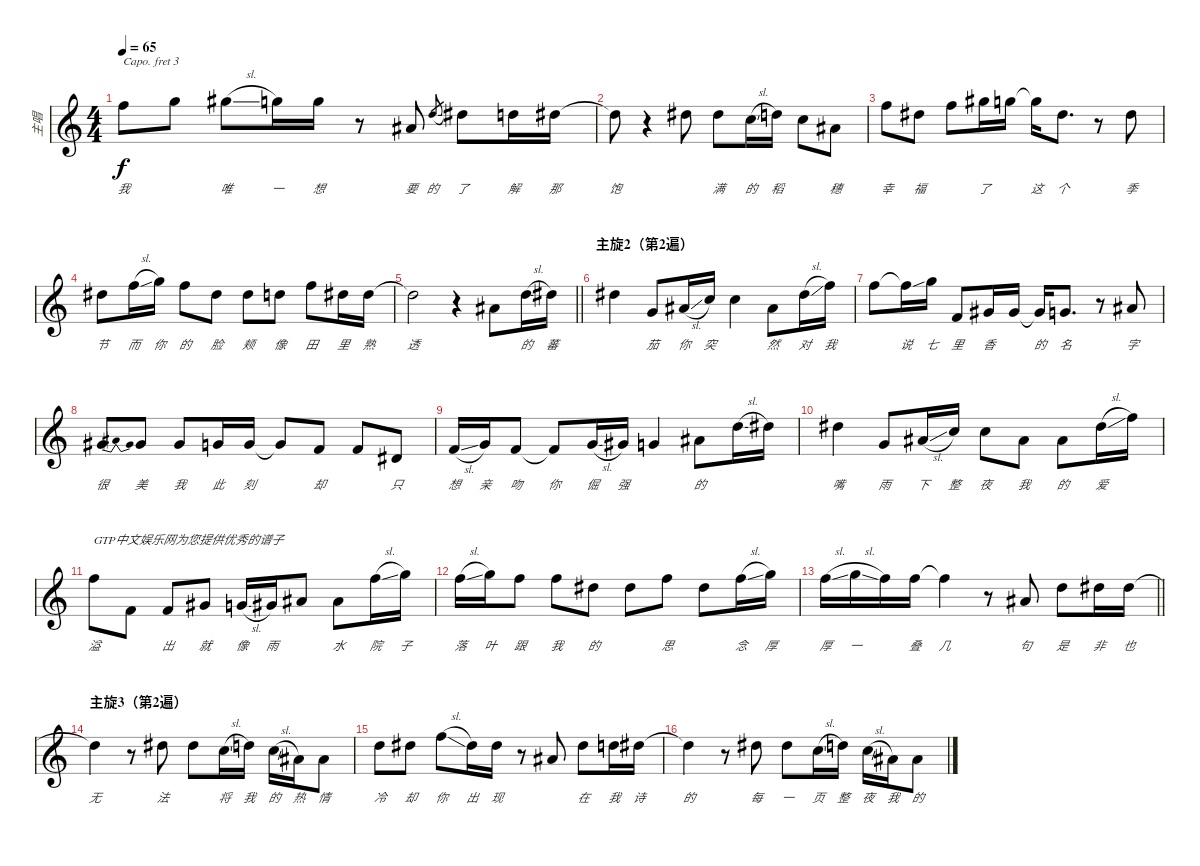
\track ("主唱" "主唱") {instrument lead3calliope}
\staff {score}
\capo 3
\tuning (E4 B3 G3 D3 A2 E2) {hide}
\ts (4 4)
\tempo 65
\clef g2
\ks c
10.1.8{lyrics (0 "我") lyrics (1 "") lyrics (2 "") lyrics (3 "") lyrics (4 "") dy f} 12.1.8{lyrics (0 "") lyrics (1 "") lyrics (2 "") lyrics (3 "") lyrics (4 "")} 13.1{sl}.8{lyrics (0 "唯") lyrics (1 "") lyrics (2 "") lyrics (3 "") lyrics (4 "")} 12.1.16{lyrics (0 "一") lyrics (1 "") lyrics (2 "") lyrics (3 "") lyrics (4 "")} 12.1.16{lyrics (0 "想") lyrics (1 "") lyrics (2 "") lyrics (3 "") lyrics (4 "")} r.8 12.3.8{lyrics (0 "要") lyrics (1 "") lyrics (2 "") lyrics (3 "") lyrics (4 "")} 12.2{sl}.8{lyrics (0 "的") lyrics (1 "") lyrics (2 "") lyrics (3 "") lyrics (4 "") gr} 13.2.8{lyrics (0 "了") lyrics (1 "") lyrics (2 "") lyrics (3 "") lyrics (4 "")} 12.2.16{lyrics (0 "解") lyrics (1 "") lyrics (2 "") lyrics (3 "") lyrics (4 "")} 13.2.16{lyrics (0 "那") lyrics (1 "") lyrics (2 "") lyrics (3 "") lyrics (4 "")} |
13.2{t}.8{lyrics (0 "饱") lyrics (1 "") lyrics (2 "") lyrics (3 "") lyrics (4 "")} r.4 13.2.8{lyrics (0 "") lyrics (1 "") lyrics (2 "") lyrics (3 "") lyrics (4 "")} 13.2.8{lyrics (0 "满") lyrics (1 "") lyrics (2 "") lyrics (3 "") lyrics (4 "")} 10.2{sl}.16{lyrics (0 "的") lyrics (1 "") lyrics (2 "") lyrics (3 "") lyrics (4 "")} 12.2.16{lyrics (0 "稻") lyrics (1 "") lyrics (2 "") lyrics (3 "") lyrics (4 "")} 10.2.8{lyrics (0 "") lyrics (1 "") lyrics (2 "") lyrics (3 "") lyrics (4 "")} 12.3.8{lyrics (0 "穗") lyrics (1 "") lyrics (2 "") lyrics (3 "") lyrics (4 "")} |
10.1.8{lyrics (0 "幸") lyrics (1 "") lyrics (2 "") lyrics (3 "") lyrics (4 "")} 8.1.8{lyrics (0 "福") lyrics (1 "") lyrics (2 "") lyrics (3 "") lyrics (4 "")} 10.1.8{lyrics (0 "") lyrics (1 "") lyrics (2 "") lyrics (3 "") lyrics (4 "")} 13.1.16{lyrics (0 "了") lyrics (1 "") lyrics (2 "") lyrics (3 "") lyrics (4 "")} 12.1.16{lyrics (0 "") lyrics (1 "") lyrics (2 "") lyrics (3 "") lyrics (4 "")} 12.1{t}.16{lyrics (0 "这") lyrics (1 "") lyrics (2 "") lyrics (3 "") lyrics (4 "")} 13.2.8{d lyrics (0 "个") lyrics (1 "") lyrics (2 "") lyrics (3 "") lyrics (4 "")} r.8 13.2.8{lyrics (0 "季") lyrics (1 "") lyrics (2 "") lyrics (3 "") lyrics (4 "")} |
13.2.8{lyrics (0 "节") lyrics (1 "") lyrics (2 "") lyrics (3 "") lyrics (4 "")} 10.1{sl}.16{lyrics (0 "而") lyrics (1 "") lyrics (2 "") lyrics (3 "") lyrics (4 "")} 12.1.16{lyrics (0 "你") lyrics (1 "") lyrics (2 "") lyrics (3 "") lyrics (4 "")} 10.1.8{lyrics (0 "的") lyrics (1 "") lyrics (2 "") lyrics (3 "") lyrics (4 "")} 8.1.8{lyrics (0 "脸") lyrics (1 "") lyrics (2 "") lyrics (3 "") lyrics (4 "")} 8.1.8{lyrics (0 "颊") lyrics (1 "") lyrics (2 "") lyrics (3 "") lyrics (4 "")} 7.1.8{lyrics (0 "像") lyrics (1 "") lyrics (2 "") lyrics (3 "") lyrics (4 "")} 10.1.8{lyrics (0 "田") lyrics (1 "") lyrics (2 "") lyrics (3 "") lyrics (4 "")} 8.1.16{lyrics (0 "里") lyrics (1 "") lyrics (2 "") lyrics (3 "") lyrics (4 "")} 8.1.16{lyrics (0 "熟") lyrics (1 "") lyrics (2 "") lyrics (3 "") lyrics (4 "")} |
\barLineRight lightlight
8.1{t}.2{lyrics (0 "透") lyrics (1 "") lyrics (2 "") lyrics (3 "") lyrics (4 "")} r.4 3.1.8{lyrics (0 "") lyrics (1 "") lyrics (2 "") lyrics (3 "") lyrics (4 "")} 7.1{sl}.16{lyrics (0 "的") lyrics (1 "") lyrics (2 "") lyrics (3 "") lyrics (4 "")} 8.1.16{lyrics (0 "蕃") lyrics (1 "") lyrics (2 "") lyrics (3 "") lyrics (4 "")} |
\section ("" "主旋2（第2遍）")
8.1.4{lyrics (0 "") lyrics (1 "") lyrics (2 "") lyrics (3 "") lyrics (4 "")} 9.3.8{lyrics (0 "茄") lyrics (1 "") lyrics (2 "") lyrics (3 "") lyrics (4 "")} 8.2{sl}.16{lyrics (0 "你") lyrics (1 "") lyrics (2 "") lyrics (3 "") lyrics (4 "")} 10.2.16{lyrics (0 "突") lyrics (1 "") lyrics (2 "") lyrics (3 "") lyrics (4 "")} 10.2.4{lyrics (0 "") lyrics (1 "") lyrics (2 "") lyrics (3 "") lyrics (4 "")} 8.2.8{lyrics (0 "然") lyrics (1 "") lyrics (2 "") lyrics (3 "") lyrics (4 "")} 8.1{sl}.16{lyrics (0 "对") lyrics (1 "") lyrics (2 "") lyrics (3 "") lyrics (4 "")} 10.1.16{lyrics (0 "我") lyrics (1 "") lyrics (2 "") lyrics (3 "") lyrics (4 "")} |
10.1.8{lyrics (0 "") lyrics (1 "") lyrics (2 "") lyrics (3 "") lyrics (4 "")} 10.1{ss t}.16{lyrics (0 "说") lyrics (1 "") lyrics (2 "") lyrics (3 "") lyrics (4 "")} 12.1.16{lyrics (0 "七") lyrics (1 "") lyrics (2 "") lyrics (3 "") lyrics (4 "")} 7.3.8{lyrics (0 "里") lyrics (1 "") lyrics (2 "") lyrics (3 "") lyrics (4 "")} 6.2.16{lyrics (0 "香") lyrics (1 "") lyrics (2 "") lyrics (3 "") lyrics (4 "")} 6.2.16{lyrics (0 "") lyrics (1 "") lyrics (2 "") lyrics (3 "") lyrics (4 "")} 6.2{t}.16{lyrics (0 "的") lyrics (1 "") lyrics (2 "") lyrics (3 "") lyrics (4 "")} 5.2.8{d lyrics (0 "名") lyrics (1 "") lyrics (2 "") lyrics (3 "") lyrics (4 "")} r.8 3.1.8{lyrics (0 "字") lyrics (1 "") lyrics (2 "") lyrics (3 "") lyrics (4 "")} |
1.1{be (bendrelease 0 0 15 4 15 4 60 0)}.8{lyrics (0 "很") lyrics (1 "") lyrics (2 "") lyrics (3 "") lyrics (4 "")} 1.1.8{lyrics (0 "美") lyrics (1 "") lyrics (2 "") lyrics (3 "") lyrics (4 "")} 1.1.8{lyrics (0 "我") lyrics (1 "") lyrics (2 "") lyrics (3 "") lyrics (4 "")} 0.1.16{lyrics (0 "此") lyrics (1 "") lyrics (2 "") lyrics (3 "") lyrics (4 "")} 0.1.16{lyrics (0 "刻") lyrics (1 "") lyrics (2 "") lyrics (3 "") lyrics (4 "")} 0.1{t}.8{lyrics (0 "") lyrics (1 "") lyrics (2 "") lyrics (3 "") lyrics (4 "")} 7.3.8{lyrics (0 "却") lyrics (1 "") lyrics (2 "") lyrics (3 "") lyrics (4 "")} 7.3.8{lyrics (0 "") lyrics (1 "") lyrics (2 "") lyrics (3 "") lyrics (4 "")} 5.3.8{lyrics (0 "只") lyrics (1 "") lyrics (2 "") lyrics (3 "") lyrics (4 "")} |
3.2{sl}.16{lyrics (0 "想") lyrics (1 "") lyrics (2 "") lyrics (3 "") lyrics (4 "")} 5.2.16{lyrics (0 "亲") lyrics (1 "") lyrics (2 "") lyrics (3 "") lyrics (4 "")} 3.2.8{lyrics (0 "吻") lyrics (1 "") lyrics (2 "") lyrics (3 "") lyrics (4 "")} 3.2{t}.8{lyrics (0 "你") lyrics (1 "") lyrics (2 "") lyrics (3 "") lyrics (4 "")} 0.1{sl}.16{lyrics (0 "倔") lyrics (1 "") lyrics (2 "") lyrics (3 "") lyrics (4 "")} 1.1.16{lyrics (0 "强") lyrics (1 "") lyrics (2 "") lyrics (3 "") lyrics (4 "")} 0.1.4{lyrics (0 "") lyrics (1 "") lyrics (2 "") lyrics (3 "") lyrics (4 "")} 3.1.8{lyrics (0 "的") lyrics (1 "") lyrics (2 "") lyrics (3 "") lyrics (4 "")} 7.1{sl}.16{lyrics (0 "") lyrics (1 "") lyrics (2 "") lyrics (3 "") lyrics (4 "")} 8.1.16{lyrics (0 "") lyrics (1 "") lyrics (2 "") lyrics (3 "") lyrics (4 "")} |
8.1.4{lyrics (0 "嘴") lyrics (1 "") lyrics (2 "") lyrics (3 "") lyrics (4 "")} 9.3.8{lyrics (0 "雨") lyrics (1 "") lyrics (2 "") lyrics (3 "") lyrics (4 "")} 8.2{sl}.16{lyrics (0 "下") lyrics (1 "") lyrics (2 "") lyrics (3 "") lyrics (4 "")} 10.2.16{lyrics (0 "整") lyrics (1 "") lyrics (2 "") lyrics (3 "") lyrics (4 "")} 10.2.8{lyrics (0 "夜") lyrics (1 "") lyrics (2 "") lyrics (3 "") lyrics (4 "")} 8.2.8{lyrics (0 "我") lyrics (1 "") lyrics (2 "") lyrics (3 "") lyrics (4 "")} 8.2.8{lyrics (0 "的") lyrics (1 "") lyrics (2 "") lyrics (3 "") lyrics (4 "")} 8.1{sl}.16{lyrics (0 "爱") lyrics (1 "") lyrics (2 "") lyrics (3 "") lyrics (4 "")} 10.1.16{lyrics (0 "") lyrics (1 "") lyrics (2 "") lyrics (3 "") lyrics (4 "")} |
10.1.8{txt "GTP中文娱乐网为您提供优秀的谱子" lyrics (0 "溢") lyrics (1 "") lyrics (2 "") lyrics (3 "") lyrics (4 "")} 7.3.8{lyrics (0 "") lyrics (1 "") lyrics (2 "") lyrics (3 "") lyrics (4 "")} 7.3.8{lyrics (0 "出") lyrics (1 "") lyrics (2 "") lyrics (3 "") lyrics (4 "")} 6.2.8{lyrics (0 "就") lyrics (1 "") lyrics (2 "") lyrics (3 "") lyrics (4 "")} 5.2{sl}.16{lyrics (0 "像") lyrics (1 "") lyrics (2 "") lyrics (3 "") lyrics (4 "")} 6.2.16{lyrics (0 "雨") lyrics (1 "") lyrics (2 "") lyrics (3 "") lyrics (4 "")} 3.1.8{lyrics (0 "") lyrics (1 "") lyrics (2 "") lyrics (3 "") lyrics (4 "")} 3.1.8{lyrics (0 "水") lyrics (1 "") lyrics (2 "") lyrics (3 "") lyrics (4 "")} 10.1{sl}.16{lyrics (0 "院") lyrics (1 "") lyrics (2 "") lyrics (3 "") lyrics (4 "")} 12.1.16{lyrics (0 "子") lyrics (1 "") lyrics (2 "") lyrics (3 "") lyrics (4 "")} |
10.1{sl}.16{lyrics (0 "落") lyrics (1 "") lyrics (2 "") lyrics (3 "") lyrics (4 "")} 12.1.16{lyrics (0 "叶") lyrics (1 "") lyrics (2 "") lyrics (3 "") lyrics (4 "")} 10.1.8{lyrics (0 "跟") lyrics (1 "") lyrics (2 "") lyrics (3 "") lyrics (4 "")} 10.1.8{lyrics (0 "我") lyrics (1 "") lyrics (2 "") lyrics (3 "") lyrics (4 "")} 8.1.8{lyrics (0 "的") lyrics (1 "") lyrics (2 "") lyrics (3 "") lyrics (4 "")} 8.1.8{lyrics (0 "") lyrics (1 "") lyrics (2 "") lyrics (3 "") lyrics (4 "")} 10.1.8{lyrics (0 "思") lyrics (1 "") lyrics (2 "") lyrics (3 "") lyrics (4 "")} 8.1.8{lyrics (0 "") lyrics (1 "") lyrics (2 "") lyrics (3 "") lyrics (4 "")} 10.1{sl}.16{lyrics (0 "念") lyrics (1 "") lyrics (2 "") lyrics (3 "") lyrics (4 "")} 12.1.16{lyrics (0 "厚") lyrics (1 "") lyrics (2 "") lyrics (3 "") lyrics (4 "")} |
\barLineRight lightlight
10.1{sl}.16{lyrics (0 "厚") lyrics (1 "") lyrics (2 "") lyrics (3 "") lyrics (4 "")} 12.1{sl}.16{lyrics (0 "一") lyrics (1 "") lyrics (2 "") lyrics (3 "") lyrics (4 "")} 10.1.16{lyrics (0 "") lyrics (1 "") lyrics (2 "") lyrics (3 "") lyrics (4 "")} 10.1.16{lyrics (0 "叠") lyrics (1 "") lyrics (2 "") lyrics (3 "") lyrics (4 "")} 10.1{t}.4{lyrics (0 "几") lyrics (1 "") lyrics (2 "") lyrics (3 "") lyrics (4 "")} r.8 12.3.8{lyrics (0 "句") lyrics (1 "") lyrics (2 "") lyrics (3 "") lyrics (4 "")} 12.2.8{lyrics (0 "是") lyrics (1 "") lyrics (2 "") lyrics (3 "") lyrics (4 "")} 13.2.16{lyrics (0 "非") lyrics (1 "") lyrics (2 "") lyrics (3 "") lyrics (4 "")} 13.2.16{lyrics (0 "也") lyrics (1 "") lyrics (2 "") lyrics (3 "") lyrics (4 "")} |
\section ("" "主旋3（第2遍）")
13.2{t}.4{lyrics (0 "无") lyrics (1 "") lyrics (2 "") lyrics (3 "") lyrics (4 "")} r.8 13.2.8{lyrics (0 "法") lyrics (1 "") lyrics (2 "") lyrics (3 "") lyrics (4 "")} 13.2.8{lyrics (0 "") lyrics (1 "") lyrics (2 "") lyrics (3 "") lyrics (4 "")} 10.2{sl}.16{lyrics (0 "将") lyrics (1 "") lyrics (2 "") lyrics (3 "") lyrics (4 "")} 12.2.16{lyrics (0 "我") lyrics (1 "") lyrics (2 "") lyrics (3 "") lyrics (4 "")} 10.2{sl}.16{lyrics (0 "的") lyrics (1 "") lyrics (2 "") lyrics (3 "") lyrics (4 "")} 8.2.16{lyrics (0 "热") lyrics (1 "") lyrics (2 "") lyrics (3 "") lyrics (4 "")} 12.3.8{lyrics (0 "情") lyrics (1 "") lyrics (2 "") lyrics (3 "") lyrics (4 "")} |
12.2.8{lyrics (0 "冷") lyrics (1 "") lyrics (2 "") lyrics (3 "") lyrics (4 "")} 13.2.8{lyrics (0 "却") lyrics (1 "") lyrics (2 "") lyrics (3 "") lyrics (4 "")} 10.1{sl}.8{lyrics (0 "你") lyrics (1 "") lyrics (2 "") lyrics (3 "") lyrics (4 "")} 8.1.16{lyrics (0 "出") lyrics (1 "") lyrics (2 "") lyrics (3 "") lyrics (4 "")} 8.1.16{lyrics (0 "现") lyrics (1 "") lyrics (2 "") lyrics (3 "") lyrics (4 "")} r.8 8.2.8{lyrics (0 "") lyrics (1 "") lyrics (2 "") lyrics (3 "") lyrics (4 "")} 8.1.8{lyrics (0 "在") lyrics (1 "") lyrics (2 "") lyrics (3 "") lyrics (4 "")} 7.1.16{lyrics (0 "我") lyrics (1 "") lyrics (2 "") lyrics (3 "") lyrics (4 "")} 8.1.16{lyrics (0 "诗") lyrics (1 "") lyrics (2 "") lyrics (3 "") lyrics (4 "")} |
8.1{t}.4{lyrics (0 "的") lyrics (1 "") lyrics (2 "") lyrics (3 "") lyrics (4 "")} r.8 8.1.8{lyrics (0 "每") lyrics (1 "") lyrics (2 "") lyrics (3 "") lyrics (4 "")} 13.2.8{lyrics (0 "一") lyrics (1 "") lyrics (2 "") lyrics (3 "") lyrics (4 "")} 10.2{sl}.16{lyrics (0 "页") lyrics (1 "") lyrics (2 "") lyrics (3 "") lyrics (4 "")} 12.2.16{lyrics (0 "整") lyrics (1 "") lyrics (2 "") lyrics (3 "") lyrics (4 "")} 10.2{sl}.16{lyrics (0 "夜") lyrics (1 "") lyrics (2 "") lyrics (3 "") lyrics (4 "")} 8.2.16{lyrics (0 "我") lyrics (1 "") lyrics (2 "") lyrics (3 "") lyrics (4 "")} 8.2.8{lyrics (0 "的") lyrics (1 "") lyrics (2 "") lyrics (3 "") lyrics (4 "")}
